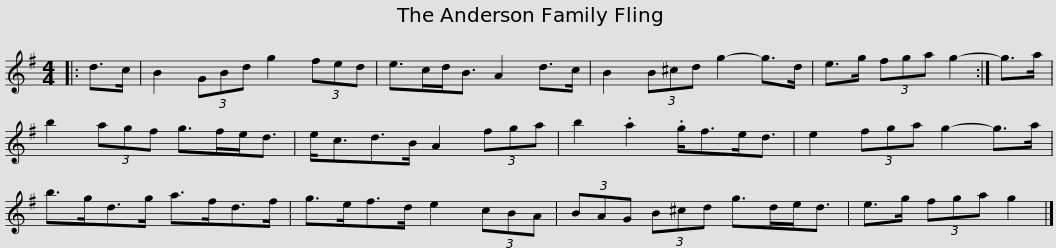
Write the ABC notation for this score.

X:1
L:1/8
M:4/4
I:linebreak $
K:G
V:1 treble
V:1
|: d>c | B2 (3GBd g2 (3fed | e>cd<B A2 d>c | B2 (3B^cd g2- g>d | e>g (3fga g2- :| %5
 g>a |$ b2 (3agf g>fe<d | e<cd>B A2 (3fga | b2 .a2 .g<fe<d | e2 (3fga g2- g>a | %10
 b>gd>g a>fd>f |$ g>ef>d e2 (3cBA | (3BAG (3B^cd g>de<d | e>g (3fga g2 |] %14
